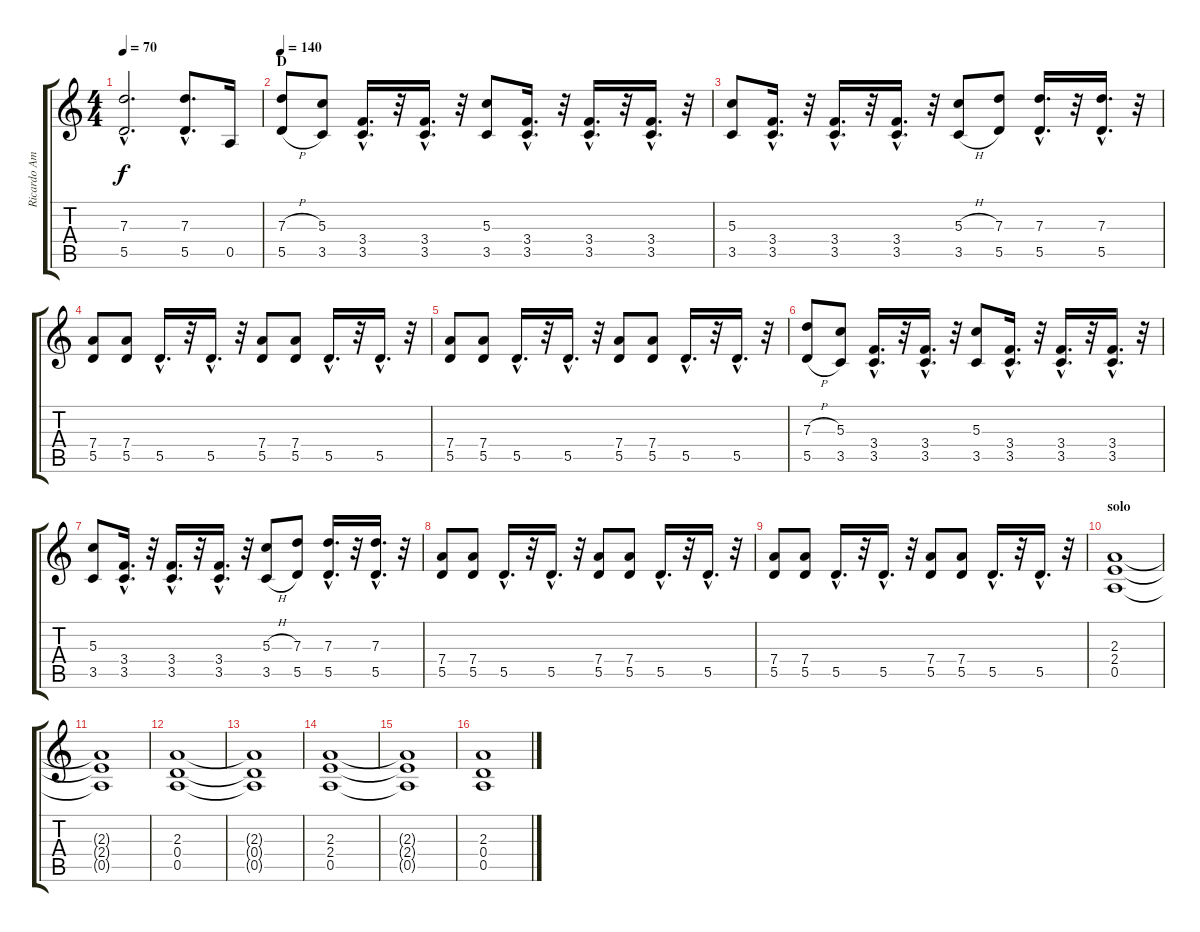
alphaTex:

\track ("Ricardo Amorim" "Ricardo Am") {instrument distortionguitar}
\staff {score tabs}
\tuning (E4 B3 G3 D3 A2 E2) {hide}
\ts (4 4)
\tempo 70
\clef g2
\ks c
(7.3{hac} 5.5{hac}).2{d dy f} (7.3{hac} 5.5{hac}).8{d} 0.5.16 |
\section ("" "D")
\tempo 140
(7.3{h} 5.5{h}).8 (5.3 3.5).8 (3.4{hac} 3.5{hac}).16{d} r.32 (3.4{hac} 3.5{hac}).16{d} r.32 (5.3 3.5).8 (3.4{hac} 3.5{hac}).16{d} r.32 (3.4{hac} 3.5{hac}).16{d} r.32 (3.4{hac} 3.5{hac}).16{d} r.32 |
(5.3 3.5).8 (3.4{hac} 3.5{hac}).16{d} r.32 (3.4{hac} 3.5{hac}).16{d} r.32 (3.4{hac} 3.5{hac}).16{d} r.32 (5.3{h} 3.5{h}).8 (7.3 5.5).8 (7.3{hac} 5.5{hac}).16{d} r.32 (7.3{hac} 5.5{hac}).16{d} r.32 |
(7.4 5.5).8 (7.4 5.5).8 5.5{hac}.16{d} r.32 5.5{hac}.16{d} r.32 (7.4 5.5).8 (7.4 5.5).8 5.5{hac}.16{d} r.32 5.5{hac}.16{d} r.32 |
(7.4 5.5).8 (7.4 5.5).8 5.5{hac}.16{d} r.32 5.5{hac}.16{d} r.32 (7.4 5.5).8 (7.4 5.5).8 5.5{hac}.16{d} r.32 5.5{hac}.16{d} r.32 |
(7.3{h} 5.5{h}).8 (5.3 3.5).8 (3.4{hac} 3.5{hac}).16{d} r.32 (3.4{hac} 3.5{hac}).16{d} r.32 (5.3 3.5).8 (3.4{hac} 3.5{hac}).16{d} r.32 (3.4{hac} 3.5{hac}).16{d} r.32 (3.4{hac} 3.5{hac}).16{d} r.32 |
(5.3 3.5).8 (3.4{hac} 3.5{hac}).16{d} r.32 (3.4{hac} 3.5{hac}).16{d} r.32 (3.4{hac} 3.5{hac}).16{d} r.32 (5.3{h} 3.5{h}).8 (7.3 5.5).8 (7.3{hac} 5.5{hac}).16{d} r.32 (7.3{hac} 5.5{hac}).16{d} r.32 |
(7.4 5.5).8 (7.4 5.5).8 5.5{hac}.16{d} r.32 5.5{hac}.16{d} r.32 (7.4 5.5).8 (7.4 5.5).8 5.5{hac}.16{d} r.32 5.5{hac}.16{d} r.32 |
(7.4 5.5).8 (7.4 5.5).8 5.5{hac}.16{d} r.32 5.5{hac}.16{d} r.32 (7.4 5.5).8 (7.4 5.5).8 5.5{hac}.16{d} r.32 5.5{hac}.16{d} r.32 |
\section ("" "solo")
(2.3 2.4 0.5).1{volume 16 balance 10} |
(2.3{t} 2.4{t} 0.5{t}).1 |
(2.3 0.4 0.5).1 |
(2.3{t} 0.4{t} 0.5{t}).1 |
(2.3 2.4 0.5).1 |
(2.3{t} 2.4{t} 0.5{t}).1 |
(2.3 0.4 0.5).1
